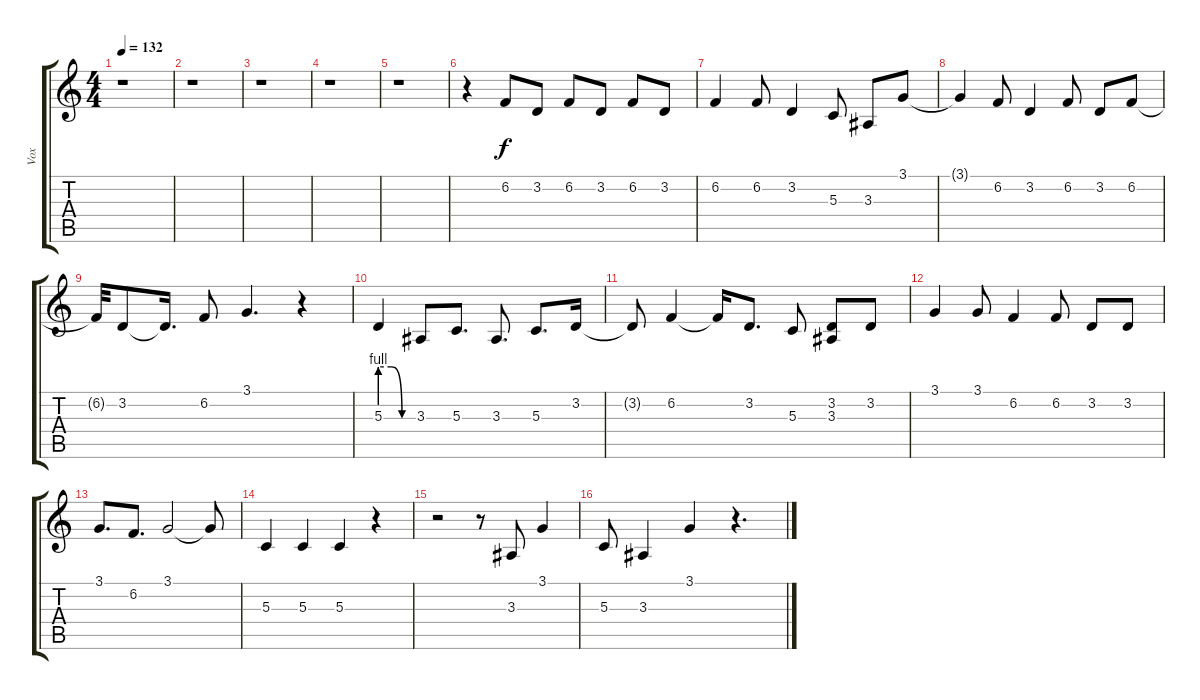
\track ("Vox" "Vox") {instrument tenorsax}
\staff {score tabs}
\tuning (E4 B3 G3 D3 A2 E2) {hide}
\ts (4 4)
\tempo 132
\clef g2
\ks c
r.1{dy f} |
r.1 |
r.1 |
r.1 |
r.1 |
r.4 6.2.8 3.2.8 6.2.8 3.2.8 6.2.8 3.2.8 |
6.2.4 6.2.8 3.2.4 5.3.8 3.3.8 3.1.8 |
3.1{t}.4 6.2.8 3.2.4 6.2.8 3.2.8 6.2.8 |
6.2{t}.32 3.2.8 3.2{t}.16{d} 6.2.8 3.1.4{d} r.4 |
5.3{be (custom 0 4 20 4 40 0 60 0)}.4 3.3.8 5.3.8{d} 3.3.8{d} 5.3.8{d} 3.2.16 |
3.2{t}.8 6.2.4 6.2{t}.16 3.2.8{d} 5.3.8 (3.2 3.3).8 3.2.8 |
3.1.4 3.1.8 6.2.4 6.2.8 3.2.8 3.2.8 |
3.1.8{d} 6.2.8{d} 3.1.2 3.1{t}.8 |
5.3.4 5.3.4 5.3.4 r.4 |
r.2 r.8 3.3.8 3.1.4 |
5.3.8 3.3.4 3.1.4 r.4{d}
